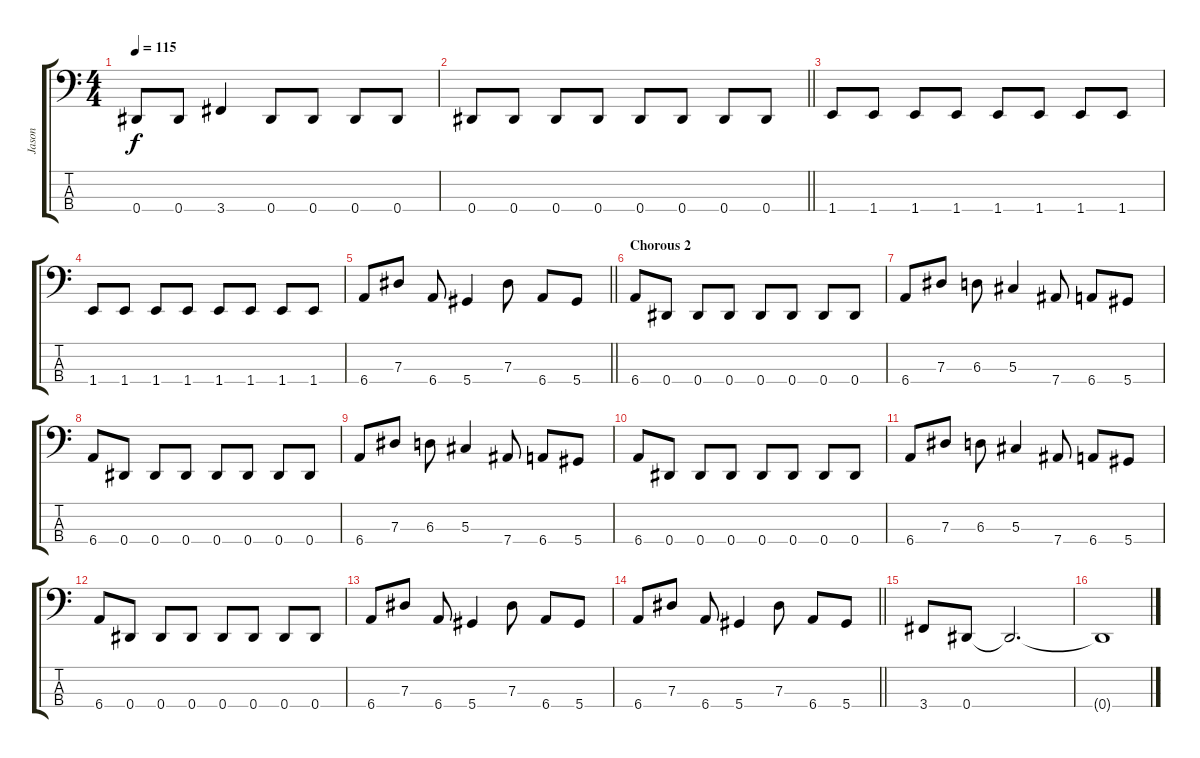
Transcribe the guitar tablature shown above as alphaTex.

\track ("Jason" "Jason") {instrument electricbassfinger}
\staff {score tabs}
\tuning (Gb2 Db2 Ab1 Eb1) {hide}
\ts (4 4)
\tempo 115
\clef f4
\ks c
0.4.8{dy f} 0.4.8 3.4.4 0.4.8 0.4.8 0.4.8 0.4.8 |
\barLineRight lightlight
0.4.8 0.4.8 0.4.8 0.4.8 0.4.8 0.4.8 0.4.8 0.4.8 |
1.4.8 1.4.8 1.4.8 1.4.8 1.4.8 1.4.8 1.4.8 1.4.8 |
1.4.8 1.4.8 1.4.8 1.4.8 1.4.8 1.4.8 1.4.8 1.4.8 |
\barLineRight lightlight
6.4.8 7.3.8 6.4.8 5.4.4 7.3.8 6.4.8 5.4.8 |
\section ("" "Chorous 2")
6.4.8 0.4.8 0.4.8 0.4.8 0.4.8 0.4.8 0.4.8 0.4.8 |
6.4.8 7.3.8 6.3.8 5.3.4 7.4.8 6.4.8 5.4.8 |
6.4.8 0.4.8 0.4.8 0.4.8 0.4.8 0.4.8 0.4.8 0.4.8 |
6.4.8 7.3.8 6.3.8 5.3.4 7.4.8 6.4.8 5.4.8 |
6.4.8 0.4.8 0.4.8 0.4.8 0.4.8 0.4.8 0.4.8 0.4.8 |
6.4.8 7.3.8 6.3.8 5.3.4 7.4.8 6.4.8 5.4.8 |
6.4.8 0.4.8 0.4.8 0.4.8 0.4.8 0.4.8 0.4.8 0.4.8 |
6.4.8 7.3.8 6.4.8 5.4.4 7.3.8 6.4.8 5.4.8 |
\barLineRight lightlight
6.4.8 7.3.8 6.4.8 5.4.4 7.3.8 6.4.8 5.4.8 |
\section ("" "")
3.4.8 0.4.8 0.4{t}.2{d} |
0.4{t}.1
